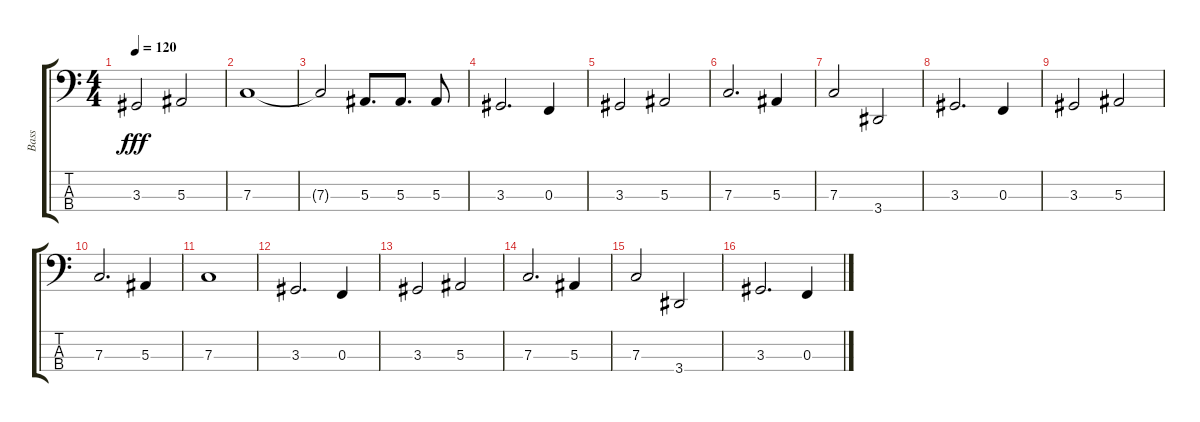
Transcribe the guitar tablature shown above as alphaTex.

\track ("Bass" "Bass") {instrument electricbassfinger}
\staff {score tabs}
\tuning (Eb2 Bb1 F1 C1) {hide}
\ts (4 4)
\tempo 120
\clef f4
\ks c
3.3{t}.2{dy fff} 5.3.2 |
7.3.1 |
7.3{t}.2 5.3.8{d} 5.3.8{d} 5.3.8 |
3.3.2{d} 0.3.4 |
3.3.2 5.3.2 |
7.3.2{d} 5.3.4 |
7.3.2 3.4.2 |
3.3.2{d} 0.3.4 |
3.3.2 5.3.2 |
7.3.2{d} 5.3.4 |
7.3.1 |
3.3.2{d} 0.3.4 |
3.3.2 5.3.2 |
7.3.2{d} 5.3.4 |
7.3.2 3.4.2 |
3.3.2{d} 0.3.4
